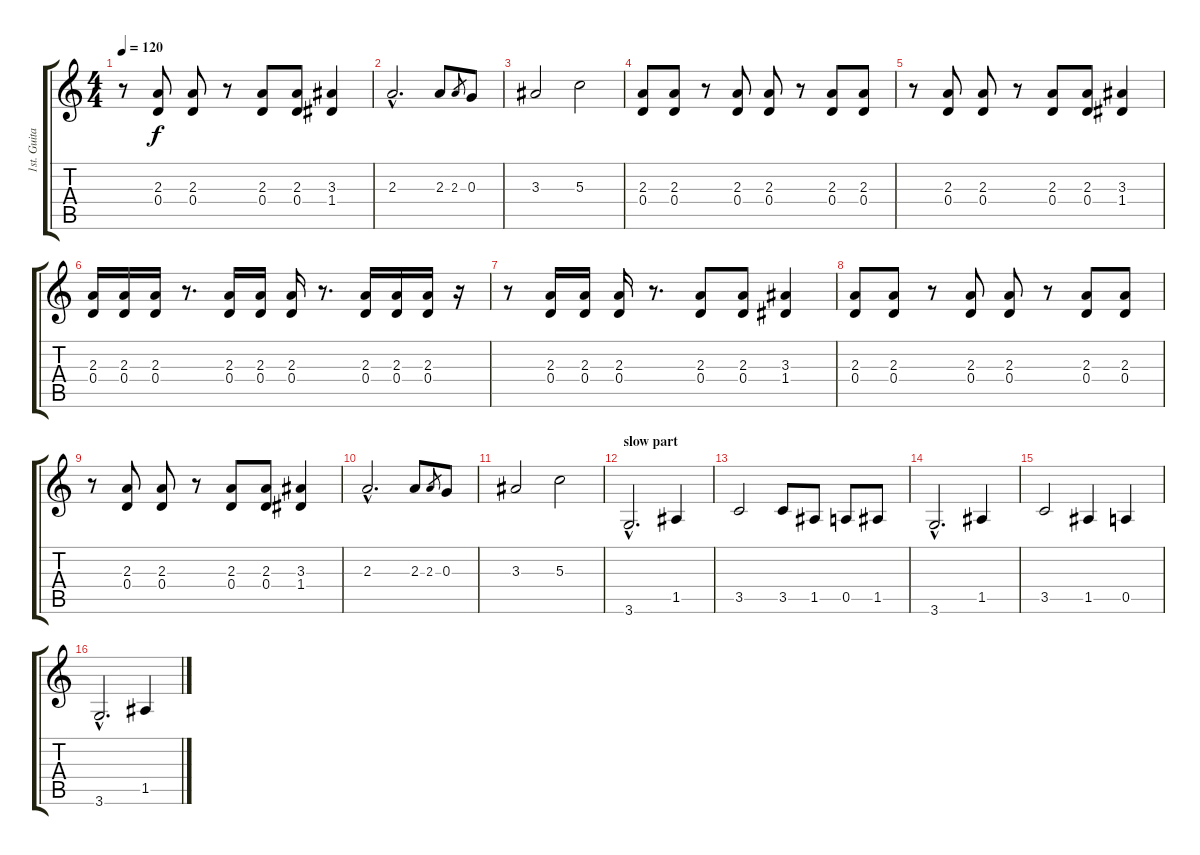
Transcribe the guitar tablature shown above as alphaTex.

\track ("1st. Guitar L" "1st. Guita") {instrument overdrivenguitar}
\staff {score tabs}
\tuning (E4 B3 G3 D3 A2 E2) {hide}
\ts (4 4)
\tempo 120
\clef g2
\ks c
r.8{dy f} (2.3 0.4).8 (2.3 0.4).8 r.8 (2.3 0.4).8 (2.3 0.4).8 (3.3 1.4).4 |
2.3{hac}.2{d} 2.3.8 2.3.8{gr} 0.3.8 |
3.3.2 5.3.2 |
(2.3 0.4).8 (2.3 0.4).8 r.8 (2.3 0.4).8 (2.3 0.4).8 r.8 (2.3 0.4).8 (2.3 0.4).8 |
r.8 (2.3 0.4).8 (2.3 0.4).8 r.8 (2.3 0.4).8 (2.3 0.4).8 (3.3 1.4).4 |
(2.3 0.4).16 (2.3 0.4).16 (2.3 0.4).16 r.8{d} (2.3 0.4).16 (2.3 0.4).16 (2.3 0.4).16 r.8{d} (2.3 0.4).16 (2.3 0.4).16 (2.3 0.4).16 r.16 |
r.8 (2.3 0.4).16 (2.3 0.4).16 (2.3 0.4).16 r.8{d} (2.3 0.4).8 (2.3 0.4).8 (3.3 1.4).4 |
(2.3 0.4).8 (2.3 0.4).8 r.8 (2.3 0.4).8 (2.3 0.4).8 r.8 (2.3 0.4).8 (2.3 0.4).8 |
r.8 (2.3 0.4).8 (2.3 0.4).8 r.8 (2.3 0.4).8 (2.3 0.4).8 (3.3 1.4).4 |
2.3{hac}.2{d} 2.3.8 2.3.8{gr} 0.3.8 |
3.3.2 5.3.2 |
\section ("" "slow part")
3.6{hac}.2{d balance 2} 1.5.4 |
3.5.2 3.5.8 1.5.8 0.5.8 1.5.8 |
3.6{hac}.2{d} 1.5.4 |
3.5.2 1.5.4 0.5.4 |
3.6{hac}.2{d} 1.5.4
